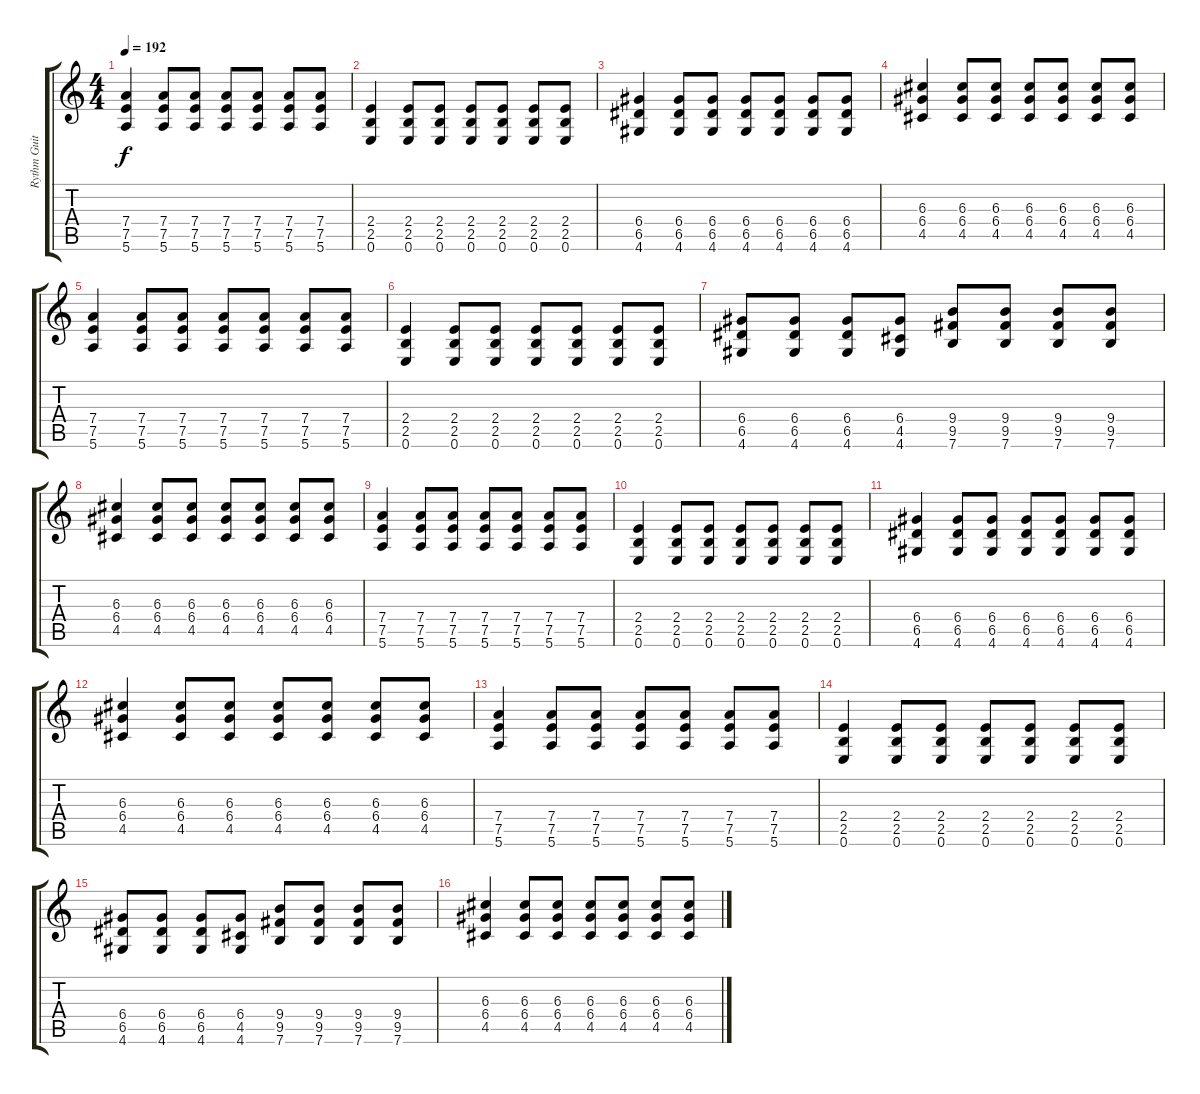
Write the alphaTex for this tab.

\track ("Rythm Guitar" "Rythm Guit") {instrument overdrivenguitar}
\staff {score tabs}
\tuning (E4 B3 G3 D3 A2 E2) {hide}
\ts (4 4)
\tempo 192
\clef g2
\ks c
(7.4 7.5 5.6).4{dy f} (7.4 7.5 5.6).8 (7.4 7.5 5.6).8 (7.4 7.5 5.6).8 (7.4 7.5 5.6).8 (7.4 7.5 5.6).8 (7.4 7.5 5.6).8 |
(2.4 2.5 0.6).4 (2.4 2.5 0.6).8 (2.4 2.5 0.6).8 (2.4 2.5 0.6).8 (2.4 2.5 0.6).8 (2.4 2.5 0.6).8 (2.4 2.5 0.6).8 |
(6.4 6.5 4.6).4 (6.4 6.5 4.6).8 (6.4 6.5 4.6).8 (6.4 6.5 4.6).8 (6.4 6.5 4.6).8 (6.4 6.5 4.6).8 (6.4 6.5 4.6).8 |
(6.3 6.4 4.5).4 (6.3 6.4 4.5).8 (6.3 6.4 4.5).8 (6.3 6.4 4.5).8 (6.3 6.4 4.5).8 (6.3 6.4 4.5).8 (6.3 6.4 4.5).8 |
(7.4 7.5 5.6).4 (7.4 7.5 5.6).8 (7.4 7.5 5.6).8 (7.4 7.5 5.6).8 (7.4 7.5 5.6).8 (7.4 7.5 5.6).8 (7.4 7.5 5.6).8 |
(2.4 2.5 0.6).4 (2.4 2.5 0.6).8 (2.4 2.5 0.6).8 (2.4 2.5 0.6).8 (2.4 2.5 0.6).8 (2.4 2.5 0.6).8 (2.4 2.5 0.6).8 |
(6.4 6.5 4.6).8 (6.4 6.5 4.6).8 (6.4 6.5 4.6).8 (6.4 4.5 4.6).8 (9.4 9.5 7.6).8 (9.4 9.5 7.6).8 (9.4 9.5 7.6).8 (9.4 9.5 7.6).8 |
(6.3 6.4 4.5).4 (6.3 6.4 4.5).8 (6.3 6.4 4.5).8 (6.3 6.4 4.5).8 (6.3 6.4 4.5).8 (6.3 6.4 4.5).8 (6.3 6.4 4.5).8 |
(7.4 7.5 5.6).4 (7.4 7.5 5.6).8 (7.4 7.5 5.6).8 (7.4 7.5 5.6).8 (7.4 7.5 5.6).8 (7.4 7.5 5.6).8 (7.4 7.5 5.6).8 |
(2.4 2.5 0.6).4 (2.4 2.5 0.6).8 (2.4 2.5 0.6).8 (2.4 2.5 0.6).8 (2.4 2.5 0.6).8 (2.4 2.5 0.6).8 (2.4 2.5 0.6).8 |
(6.4 6.5 4.6).4 (6.4 6.5 4.6).8 (6.4 6.5 4.6).8 (6.4 6.5 4.6).8 (6.4 6.5 4.6).8 (6.4 6.5 4.6).8 (6.4 6.5 4.6).8 |
(6.3 6.4 4.5).4 (6.3 6.4 4.5).8 (6.3 6.4 4.5).8 (6.3 6.4 4.5).8 (6.3 6.4 4.5).8 (6.3 6.4 4.5).8 (6.3 6.4 4.5).8 |
(7.4 7.5 5.6).4 (7.4 7.5 5.6).8 (7.4 7.5 5.6).8 (7.4 7.5 5.6).8 (7.4 7.5 5.6).8 (7.4 7.5 5.6).8 (7.4 7.5 5.6).8 |
(2.4 2.5 0.6).4 (2.4 2.5 0.6).8 (2.4 2.5 0.6).8 (2.4 2.5 0.6).8 (2.4 2.5 0.6).8 (2.4 2.5 0.6).8 (2.4 2.5 0.6).8 |
(6.4 6.5 4.6).8 (6.4 6.5 4.6).8 (6.4 6.5 4.6).8 (6.4 4.5 4.6).8 (9.4 9.5 7.6).8 (9.4 9.5 7.6).8 (9.4 9.5 7.6).8 (9.4 9.5 7.6).8 |
(6.3 6.4 4.5).4 (6.3 6.4 4.5).8 (6.3 6.4 4.5).8 (6.3 6.4 4.5).8 (6.3 6.4 4.5).8 (6.3 6.4 4.5).8 (6.3 6.4 4.5).8
